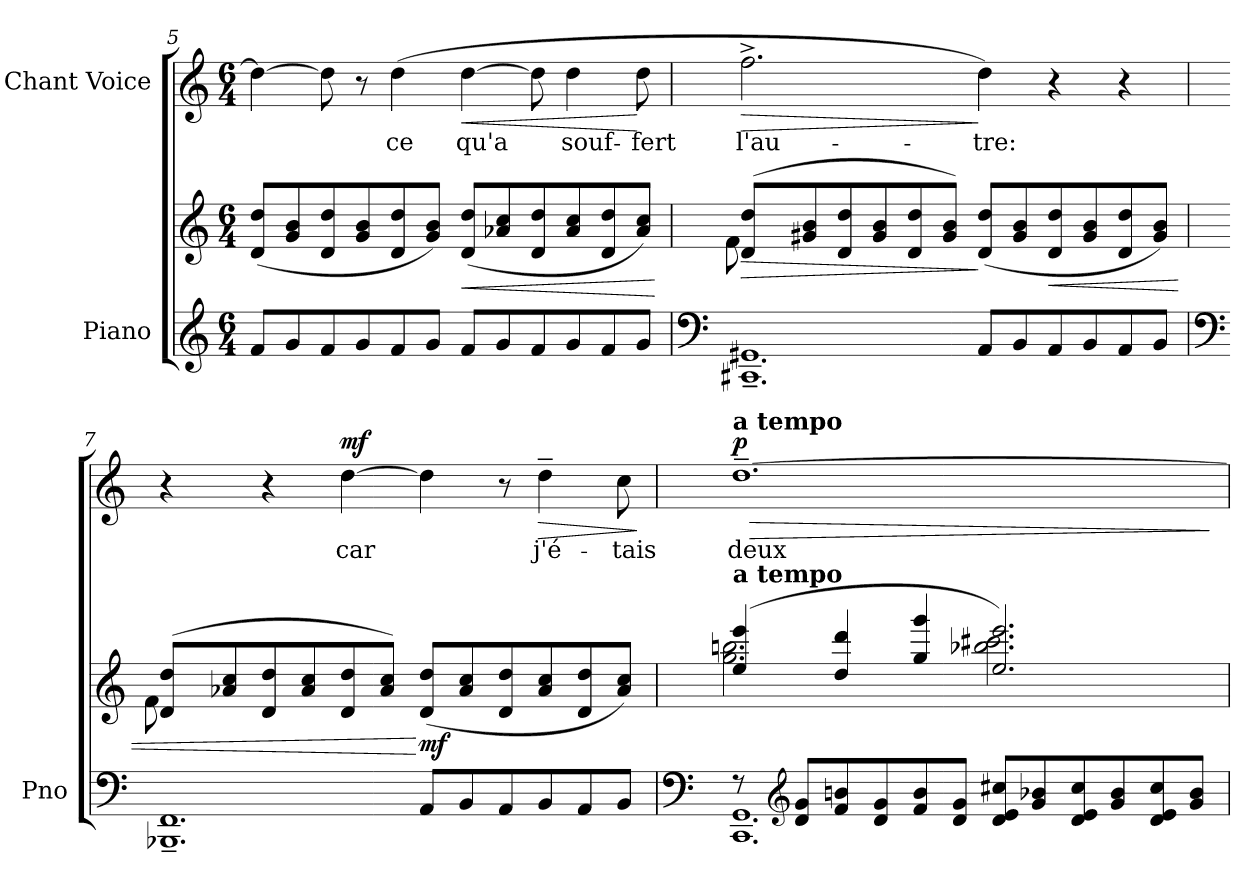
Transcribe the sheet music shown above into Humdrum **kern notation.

**kern	**kern	**dynam	**kern	**text	**dynam
*part2	*part2	*part2	*part1	*part1	*part1
*staff3	*staff2	*staff2/3	*staff1	*staff1	*staff1
*I"Piano	*	*	*I"Chant Voice	*	*
*I'Pno	*	*	*	*	*
*clefG2	*clefG2	*	*clefG2	*	*
*k[]	*k[]	*	*k[]	*	*
*M6/4	*M6/4	*	*M6/4	*	*
=5	=5	=5	=5	=5	=5
8f/L	(<8d/ 8dd/L	.	4dd\_	.	.
8g/	8g/ 8b/	.	.	.	.
8f/	8d/ 8dd/	.	8dd\]	.	.
8g/	8g/ 8b/	.	8r	.	.
!	!	!	!	!LO:LY:b	!
8f/	8d/ 8dd/	.	(>4dd\	ce	.
8g/J	8g/ 8b/J)	.	.	.	.
!	!	!LO:HP:b	!	!LO:LY:b	!LO:HP:b
8f/L	(<8d/ 8dd/L	<	[4dd\	qu'a	<
8g/	8a-X/ 8cc/	.	.	.	.
8f/	8d/ 8dd/	.	8dd\]	.	.
!	!	!	!	!LO:LY:b	!
8g/	8a-/ 8cc/	.	4dd\	souf-	.
8f/	8d/ 8dd/	.	.	.	.
!	!	!	!	!LO:LY:b	!
8g/J	8a-/ 8cc/J)	.	8dd\	-fert	[
.	.	[	.	.	.
!!LO:LB:g=z
=6	=6	=6	=6	=6	=6
*clefF4	*	*	*	*	*
*^	*	*	*	*	*
!	!	!	!LO:HP:b	!	!LO:LY:b	!LO:HP:b
*	*	*^	*	*	*	*
8ryy	1.CC#X~ 1.GG#X~	(<8d/ 8dd/L	8f\L	>	2.ff^\	l'au-	>
*clefG2	*	*	*	*	*	*	*
8gn/	.	8g#X/ 8b/	1ryy	.	.	.	.
8f/	.	8d/ 8dd/	.	.	.	.	.
8g/	.	8g#/ 8b/	.	.	.	.	.
8f/	.	8d/ 8dd/	.	.	.	.	.
8g/J	.	8g#/ 8b/J)	.	.	.	.	.
!	!	!	!	!	!	!LO:LY:b	!
8f/L	.	(<8d/ 8dd/L	.	]	4dd\)	-tre:	]
8g/	.	8g#/ 8b/	.	.	.	.	.
!	!	!	!	!LO:HP:b	!	!	!
8f/	.	8d/ 8dd/	.	<	4r	.	.
8g/	.	8g#/ 8b/	4.ryy	.	.	.	.
8f/	.	8d/ 8dd/	.	.	4r	.	.
8g/J	.	8g#/ 8b/J)	.	.	.	.	.
=7	=7	=7	=7	=7	=7	=7	=7
*clefF4	*	*	*	*	*	*	*
8ryy	1.BBB-X~ 1.FF~	(<8d/ 8dd/L	8f\L	.	4r	.	.
*clefG2	*	*	*	*	*	*	*
8g/	.	8a-X/ 8cc/	1ryy	.	.	.	.
8f/	.	8d/ 8dd/	.	.	4r	.	.
8g/	.	8a-/ 8cc/	.	.	.	.	.
!	!	!	!	!	!	!LO:LY:b	!LO:DY:a
8f/	.	8d/ 8dd/	.	.	[4dd\	car	mf
8g/J	.	8a-/ 8cc/J)	.	.	.	.	.
*	*	*	*	*	*MM72	*	*
!	!	!	!	!LO:DY:n=1:b	!	!	!
8f/L	.	(<8d/ 8dd/L	.	[ mf	4dd\]	.	.
8g/	.	8a-/ 8cc/	.	.	.	.	.
8f/	.	8d/ 8dd/	.	.	8r	.	.
!	!	!	!	!	!	!LO:LY:b	!LO:HP:b
8g/	.	8a-/ 8cc/	4.ryy	.	4dd~\	j'é-	>
8f/	.	8d/ 8dd/	.	.	.	.	.
!	!	!	!	!	!	!LO:LY:b	!
8g/J	.	8a-/ 8cc/J)	.	.	8cc\	-tais	.
*v	*v	*	*	*	*	*	*
*	*v	*v	*	*	*	*
.	.	.	.	.	]
!!LO:LB:g=z
=8	=8	=8	=8	=8	=8
*clefF4	*	*	*	*	*
*	*	*	*MM76	*	*
*^	*^	*	*	*	*
!	!	!	!	!	!LO:TX:a:B:t=a tempo	!	!
!	!	!LO:TX:a:B:t=a tempo	!	!	!	!	!
!	!	!	!	!LO:DY:b	!	!LO:LY:b	!LO:HP:b
!	!	!	!	!LO:DY:n=1:b	!	!	!LO:DY:n=1:a
8r	1.CC 1.GG	(>4ee/ 4eee/	2.gg\ 2.bbn\	p other-dynamics	[1.dd~	deux	> p
*clefG2	*	*	*	*	*	*	*
8d/ 8g/L	.	.	.	.	.	.	.
8f/ 8bn/	.	4dd/ 4ddd/	.	.	.	.	.
8d/ 8g/	.	.	.	.	.	.	.
8f/ 8b/	.	4gg/ 4ggg/	.	.	.	.	.
8d/ 8g/J	.	.	.	.	.	.	.
8d/ 8e/ 8cc#X/L	.	2.ee/ 2.eee/)	2.bb-X\ 2.ccc#X\	.	.	.	.
8g/ 8b-X/	.	.	.	.	.	.	.
8d/ 8e/ 8cc#/	.	.	.	.	.	.	.
8g/ 8b-/	.	.	.	.	.	.	.
8d/ 8e/ 8cc#/	.	.	.	.	.	.	.
8g/ 8b-/J	.	.	.	.	.	.	.
*v	*v	*	*	*	*	*	*
*	*v	*v	*	*	*	*
.	.	.	.	.	]
=	=	=	=	=	=
*-	*-	*-	*-	*-	*-
